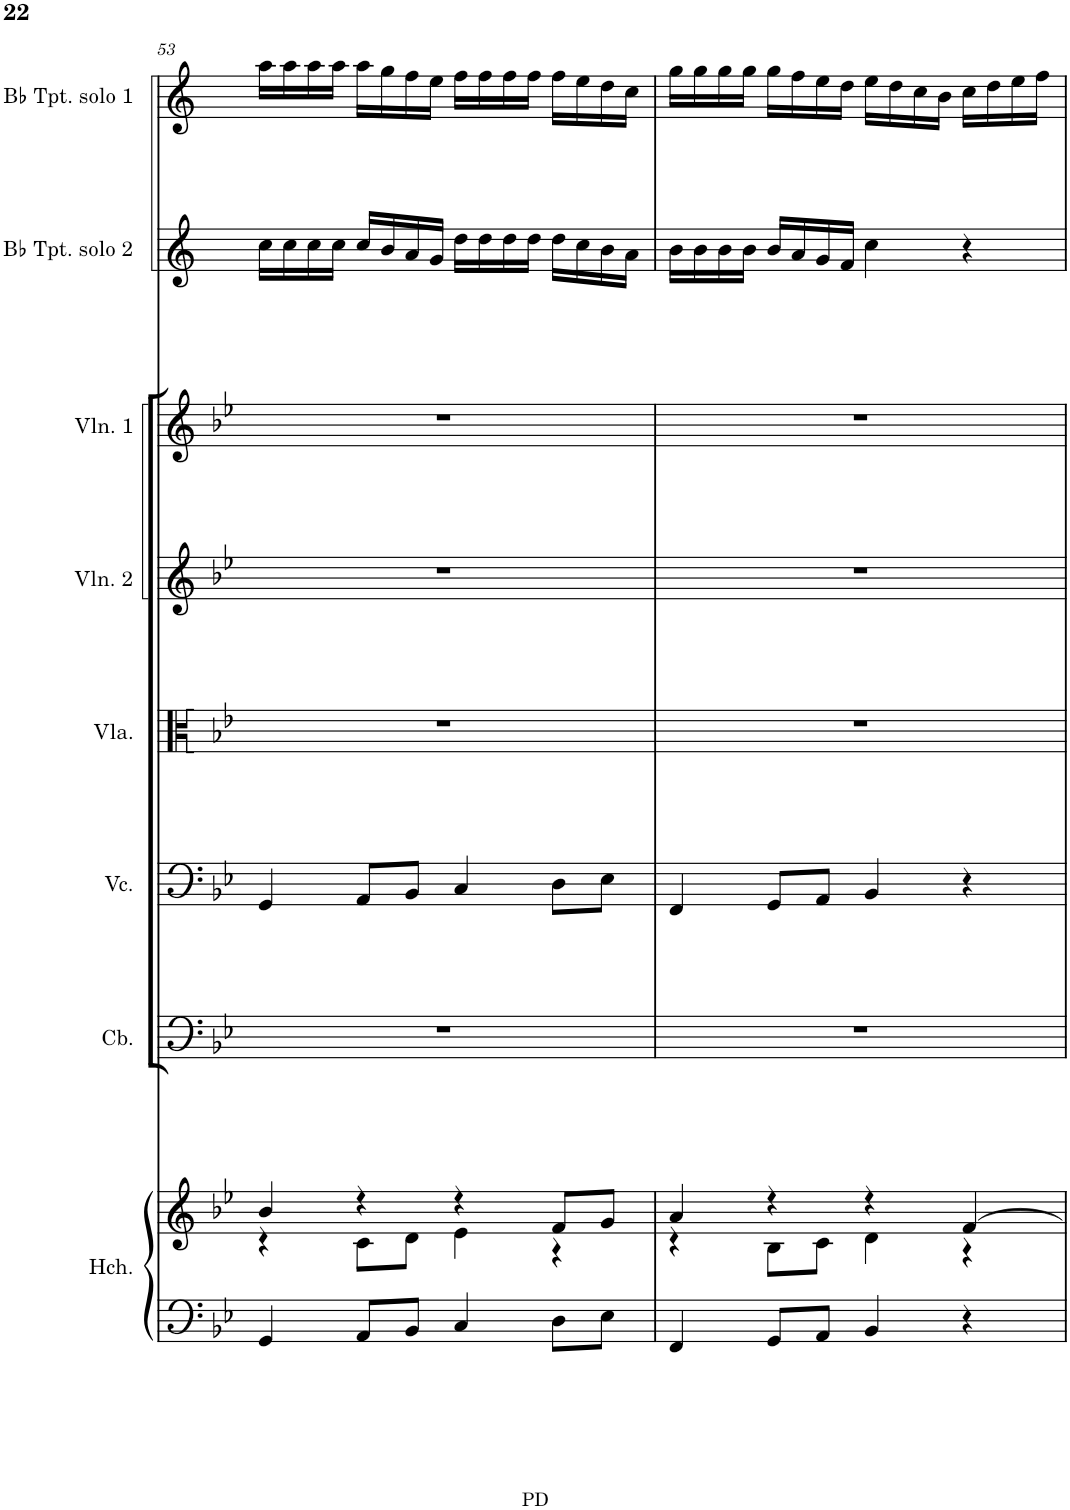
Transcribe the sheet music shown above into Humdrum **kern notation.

**kern	**kern	**kern	**kern	**kern	**kern	**kern	**kern	**kern
*part8	*part8	*part7	*part6	*part5	*part4	*part3	*part2	*part1
*staff9	*staff8	*staff7	*staff6	*staff5	*staff4	*staff3	*staff2	*staff1
*I"Harpsichord	*	*I"Contrabass	*I"Violoncello	*I"Viola	*I"Violin 2	*I"Violin 1	*I"Bb Trumpet solo 2	*I"Bb Trumpet solo 1
*I'Hch.	*	*I'Cb.	*I'Vc.	*I'Vla.	*I'Vln. 2	*I'Vln. 1	*I'Bb Tpt. solo 2	*I'Bb Tpt. solo 1
!!LO:PB:g=z
*clefF4	*clefG2	*clefF4	*clefF4	*clefC3	*clefG2	*clefG2	*clefG2	*clefG2
*	*	*Trd7c12	*	*	*	*	*Trd1c2	*Trd1c2
*k[b-e-]	*k[b-e-]	*k[b-e-]	*k[b-e-]	*k[b-e-]	*k[b-e-]	*k[b-e-]	*k[]	*k[]
*M4/4	*M4/4	*M4/4	*M4/4	*M4/4	*M4/4	*M4/4	*M4/4	*M4/4
*met(c)	*met(c)	*met(c)	*met(c)	*met(c)	*met(c)	*met(c)	*met(c)	*met(c)
=53	=53	=53	=53	=53	=53	=53	=53	=53
*	*^	*	*	*	*	*	*	*
4GG/	4b-/	4r	1r	4GG/	1r	1r	1r	16cc\LL	16aa\LL
.	.	.	.	.	.	.	.	16cc\	16aa\
.	.	.	.	.	.	.	.	16cc\	16aa\
.	.	.	.	.	.	.	.	16cc\JJ	16aa\JJ
8AA/L	4r	8c\L	.	8AA/L	.	.	.	16cc/LL	16aa\LL
.	.	.	.	.	.	.	.	16b/	16gg\
8BB-/J	.	8d\J	.	8BB-/J	.	.	.	16a/	16ff\
.	.	.	.	.	.	.	.	16g/JJ	16ee\JJ
4C/	4r	4e-\	.	4C/	.	.	.	16dd\LL	16ff\LL
.	.	.	.	.	.	.	.	16dd\	16ff\
.	.	.	.	.	.	.	.	16dd\	16ff\
.	.	.	.	.	.	.	.	16dd\JJ	16ff\JJ
8D\L	8f/L	4r	.	8D\L	.	.	.	16dd\LL	16ff\LL
.	.	.	.	.	.	.	.	16cc\	16ee\
8E-\J	8g/J	.	.	8E-\J	.	.	.	16b\	16dd\
.	.	.	.	.	.	.	.	16a\JJ	16cc\JJ
=54	=54	=54	=54	=54	=54	=54	=54	=54	=54
4FF/	4a/	4r	1r	4FF/	1r	1r	1r	16b\LL	16gg\LL
.	.	.	.	.	.	.	.	16b\	16gg\
.	.	.	.	.	.	.	.	16b\	16gg\
.	.	.	.	.	.	.	.	16b\JJ	16gg\JJ
8GG/L	4r	8B-\L	.	8GG/L	.	.	.	16b/LL	16gg\LL
.	.	.	.	.	.	.	.	16a/	16ff\
8AA/J	.	8c\J	.	8AA/J	.	.	.	16g/	16ee\
.	.	.	.	.	.	.	.	16f/JJ	16dd\JJ
4BB-/	4r	4d\	.	4BB-/	.	.	.	4cc\	16ee\LL
.	.	.	.	.	.	.	.	.	16dd\
.	.	.	.	.	.	.	.	.	16cc\
.	.	.	.	.	.	.	.	.	16b\JJ
4r	[4f/	4r	.	4r	.	.	.	4r	16cc\LL
.	.	.	.	.	.	.	.	.	16dd\
.	.	.	.	.	.	.	.	.	16ee\
.	.	.	.	.	.	.	.	.	16ff\JJ
*	*v	*v	*	*	*	*	*	*	*
=	=	=	=	=	=	=	=	=
*-	*-	*-	*-	*-	*-	*-	*-	*-
